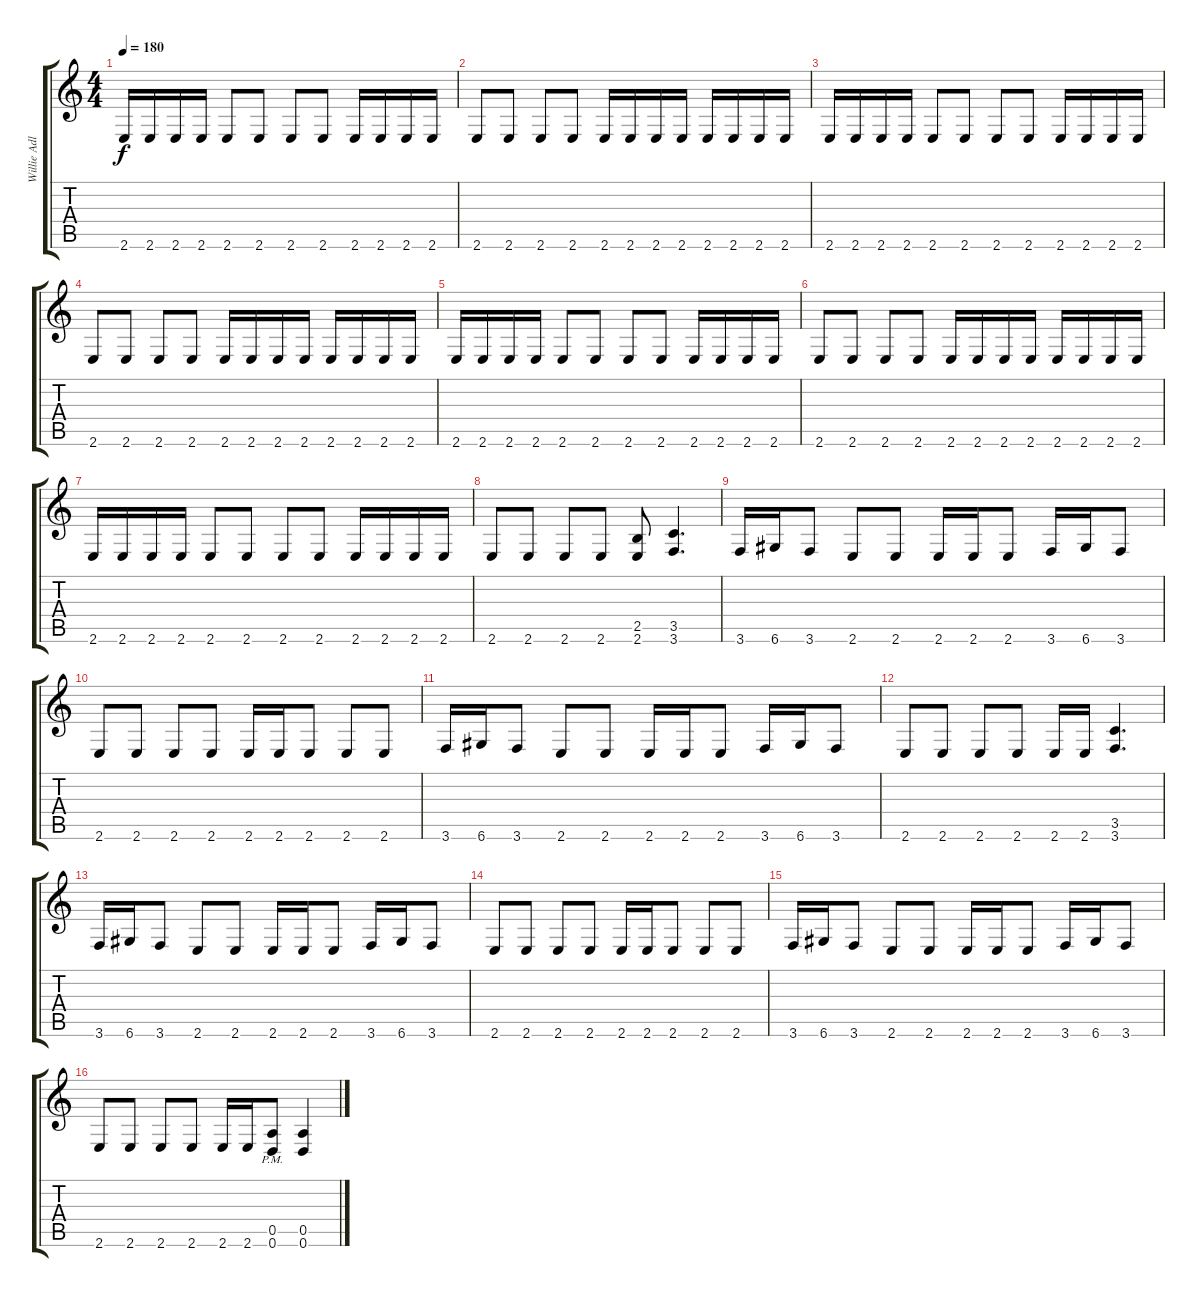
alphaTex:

\track ("Willie Adler - Rhythm   " "Willie Adl") {instrument distortionguitar}
\staff {score tabs}
\tuning (E4 B3 G3 D3 A2 D2) {hide}
\ts (4 4)
\tempo 180
\clef g2
\ks c
2.6.16{dy f} 2.6.16 2.6.16 2.6.16 2.6.8 2.6.8 2.6.8 2.6.8 2.6.16 2.6.16 2.6.16 2.6.16 |
2.6.8 2.6.8 2.6.8 2.6.8 2.6.16 2.6.16 2.6.16 2.6.16 2.6.16 2.6.16 2.6.16 2.6.16 |
2.6.16 2.6.16 2.6.16 2.6.16 2.6.8 2.6.8 2.6.8 2.6.8 2.6.16 2.6.16 2.6.16 2.6.16 |
2.6.8 2.6.8 2.6.8 2.6.8 2.6.16 2.6.16 2.6.16 2.6.16 2.6.16 2.6.16 2.6.16 2.6.16 |
2.6.16 2.6.16 2.6.16 2.6.16 2.6.8 2.6.8 2.6.8 2.6.8 2.6.16 2.6.16 2.6.16 2.6.16 |
2.6.8 2.6.8 2.6.8 2.6.8 2.6.16 2.6.16 2.6.16 2.6.16 2.6.16 2.6.16 2.6.16 2.6.16 |
2.6.16 2.6.16 2.6.16 2.6.16 2.6.8 2.6.8 2.6.8 2.6.8 2.6.16 2.6.16 2.6.16 2.6.16 |
2.6.8 2.6.8 2.6.8 2.6.8 (2.5 2.6).8 (3.5 3.6).4{d} |
3.6.16 6.6.16 3.6.8 2.6.8 2.6.8 2.6.16 2.6.16 2.6.8 3.6.16 6.6.16 3.6.8 |
2.6.8 2.6.8 2.6.8 2.6.8 2.6.16 2.6.16 2.6.8 2.6.8 2.6.8 |
3.6.16 6.6.16 3.6.8 2.6.8 2.6.8 2.6.16 2.6.16 2.6.8 3.6.16 6.6.16 3.6.8 |
2.6.8 2.6.8 2.6.8 2.6.8 2.6.16 2.6.16 (3.5 3.6).4{d} |
3.6.16 6.6.16 3.6.8 2.6.8 2.6.8 2.6.16 2.6.16 2.6.8 3.6.16 6.6.16 3.6.8 |
2.6.8 2.6.8 2.6.8 2.6.8 2.6.16 2.6.16 2.6.8 2.6.8 2.6.8 |
3.6.16 6.6.16 3.6.8 2.6.8 2.6.8 2.6.16 2.6.16 2.6.8 3.6.16 6.6.16 3.6.8 |
2.6.8 2.6.8 2.6.8 2.6.8 2.6.16 2.6.16 (0.5{pm} 0.6{pm}).8 (0.5 0.6).4
